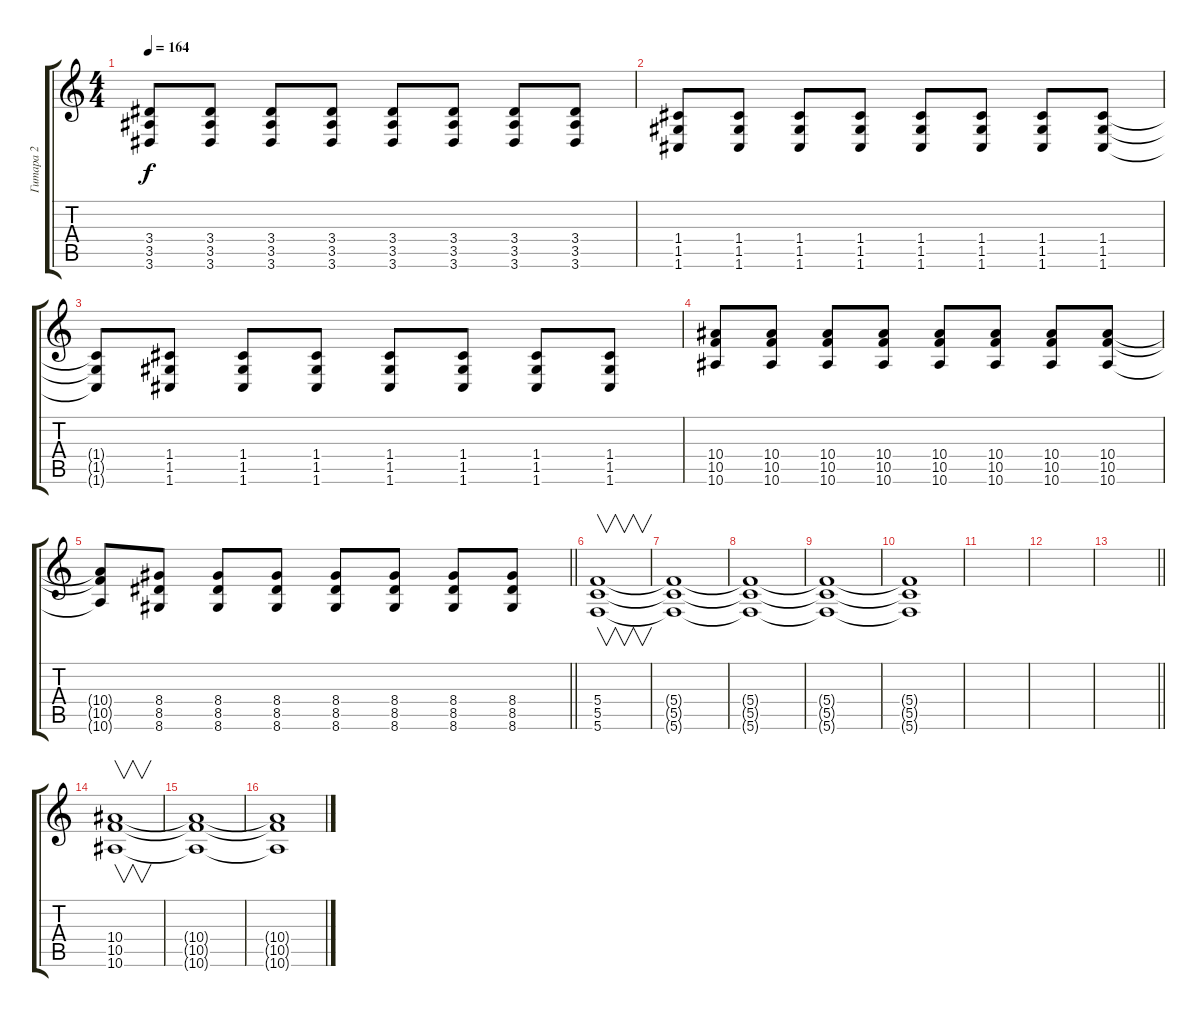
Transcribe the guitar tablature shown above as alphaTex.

\track ("Гитара 2" "Гитара 2") {instrument distortionguitar}
\staff {score tabs}
\tuning (D4 A3 F3 C3 G2 C2) {hide}
\ts (4 4)
\tempo 164
\clef g2
\ks c
(3.4{t} 3.5{t} 3.6{t}).8{dy f} (3.4 3.5 3.6).8 (3.4 3.5 3.6).8 (3.4 3.5 3.6).8 (3.4 3.5 3.6).8 (3.4 3.5 3.6).8 (3.4 3.5 3.6).8 (3.4 3.5 3.6).8 |
(1.4 1.5 1.6).8 (1.4 1.5 1.6).8 (1.4 1.5 1.6).8 (1.4 1.5 1.6).8 (1.4 1.5 1.6).8 (1.4 1.5 1.6).8 (1.4 1.5 1.6).8 (1.4 1.5 1.6).8 |
(1.4{t} 1.5{t} 1.6{t}).8 (1.4 1.5 1.6).8 (1.4 1.5 1.6).8 (1.4 1.5 1.6).8 (1.4 1.5 1.6).8 (1.4 1.5 1.6).8 (1.4 1.5 1.6).8 (1.4 1.5 1.6).8 |
(10.4 10.5 10.6).8 (10.4 10.5 10.6).8 (10.4 10.5 10.6).8 (10.4 10.5 10.6).8 (10.4 10.5 10.6).8 (10.4 10.5 10.6).8 (10.4 10.5 10.6).8 (10.4 10.5 10.6).8 |
\barLineRight lightlight
(10.4{t} 10.5{t} 10.6{t}).8 (8.4 8.5 8.6).8 (8.4 8.5 8.6).8 (8.4 8.5 8.6).8 (8.4 8.5 8.6).8 (8.4 8.5 8.6).8 (8.4 8.5 8.6).8 (8.4 8.5 8.6).8 |
(5.4 5.5 5.6).1{v volume 4} |
(5.4{t} 5.5{t} 5.6{t}).1 |
(5.4{t} 5.5{t} 5.6{t}).1 |
(5.4{t} 5.5{t} 5.6{t}).1 |
(5.4{t} 5.5{t} 5.6{t}).1 |
|
|
\barLineRight lightlight
|
(10.4 10.5 10.6).1{v volume 4} |
(10.4{t} 10.5{t} 10.6{t}).1 |
(10.4{t} 10.5{t} 10.6{t}).1
